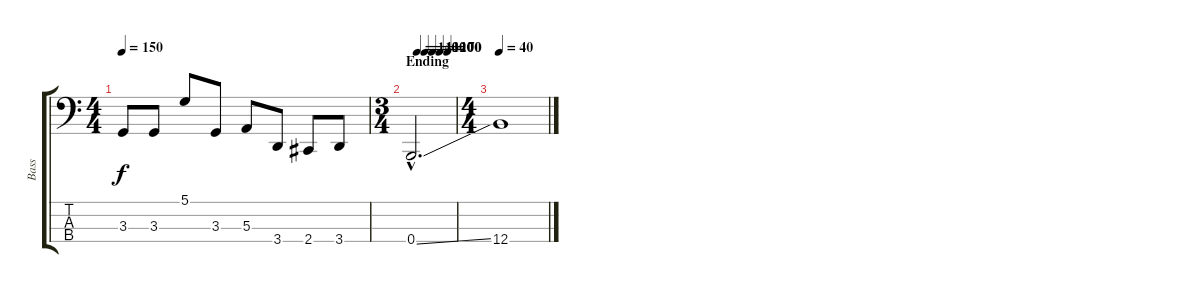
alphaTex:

\track ("Bass" "Bass") {instrument electricbassfinger}
\staff {score tabs}
\tuning (D2 A1 E1 B0) {hide}
\ts (4 4)
\tempo 150
\clef f4
\ks c
3.3.8{dy f} 3.3.8 5.1.8 3.3.8 5.3.8 3.4.8 2.4.8 3.4.8 |
\ts (3 4)
\section ("" "Ending")
\tempo (140 0.16666666666666666)
\tempo (130 0.3333333333333333)
\tempo (120 0.5)
\tempo (100 0.6666666666666666)
\tempo (70 0.8333333333333334)
0.4{ss hac}.2{d} |
\ts (4 4)
\tempo 40
12.4.1
